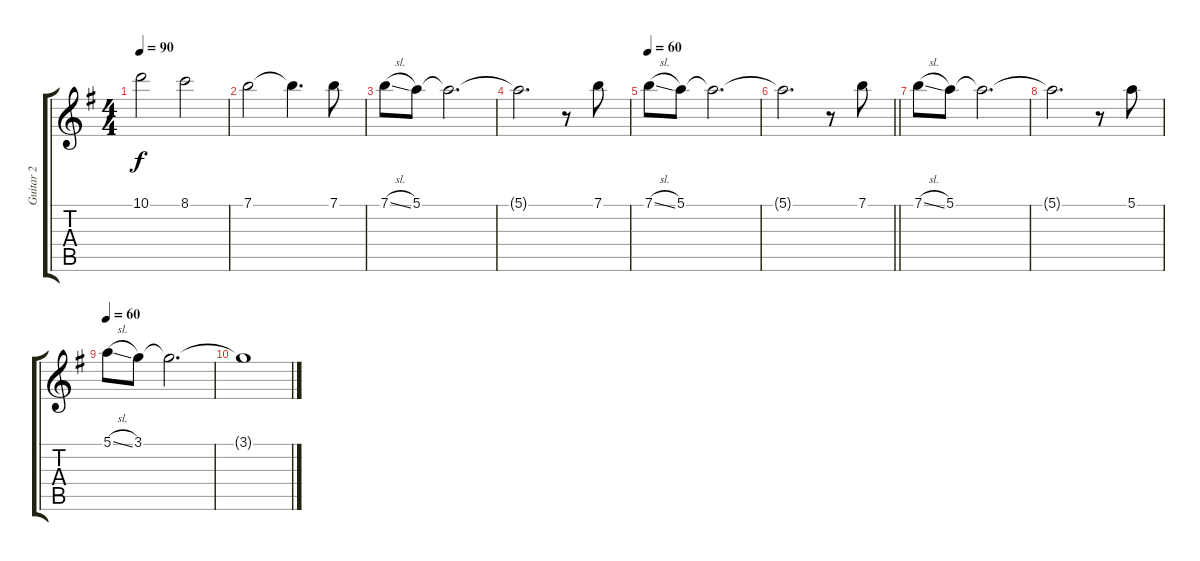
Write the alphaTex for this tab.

\track ("Guitar 2" "Guitar 2") {instrument electricguitarclean}
\staff {score tabs}
\tuning (E4 B3 G3 D3 A2 E2) {hide}
\ts (4 4)
\tempo 90
\clef g2
\ks eminor
10.1.2{dy f} 8.1.2 |
7.1.2 7.1{t}.4{d} 7.1.8 |
7.1{sl}.8 5.1.8 5.1{t}.2{d} |
5.1{t}.2{d} r.8 7.1.8 |
\tempo 60
7.1{sl}.8 5.1.8 5.1{t}.2{d} |
\barLineRight lightlight
5.1{t}.2{d} r.8 7.1.8 |
7.1{sl}.8 5.1.8 5.1{t}.2{d} |
5.1{t}.2{d} r.8 5.1.8 |
\tempo 60
5.1{sl}.8 3.1.8 3.1{t}.2{d} |
3.1{t}.1
